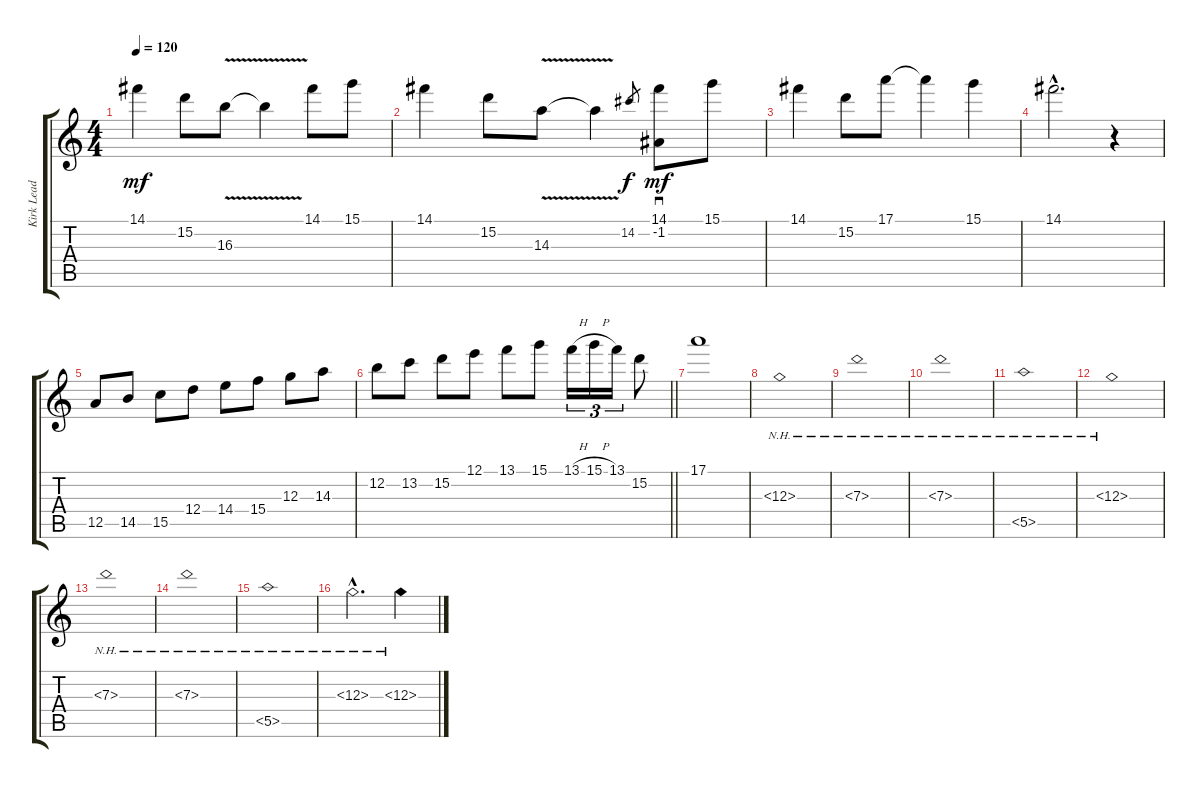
\track ("Kirk Lead w/dist" "Kirk Lead ") {instrument distortionguitar}
\staff {score tabs}
\tuning (E4 B3 G3 D3 A2 E2) {hide}
\ts (4 4)
\tempo 120
\clef g2
\ks c
14.1.4{dy mf} 15.2.8 16.3{v}.8 16.3{v t}.4 14.1.8 15.1.8 |
14.1.4 15.2.8 14.3{v}.8 14.3{v t}.4 14.2.8{gr dy f} (14.1 -1.2).8{sd dy mf} 15.1.8 |
14.1.4 15.2.8 17.1.8 17.1{t}.4 15.1.4 |
14.1{hac}.2{d} r.4 |
12.5.8 14.5.8 15.5.8 12.4.8 14.4.8 15.4.8 12.3.8 14.3.8 |
\barLineRight lightlight
12.2.8 13.2.8 15.2.8 12.1.8 13.1.8 15.1.8 13.1{h}.16{tu (3 2)} 15.1{h}.16{tu (3 2)} 13.1.16{tu (3 2)} 15.2.8 |
17.1.1 |
12.3{nh}.1 |
7.3{nh}.1 |
7.3{nh}.1 |
5.5{nh}.1 |
12.3{nh}.1 |
7.3{nh}.1 |
7.3{nh}.1 |
5.5{nh}.1 |
12.3{nh hac}.2{d} 12.3{nh}.4
